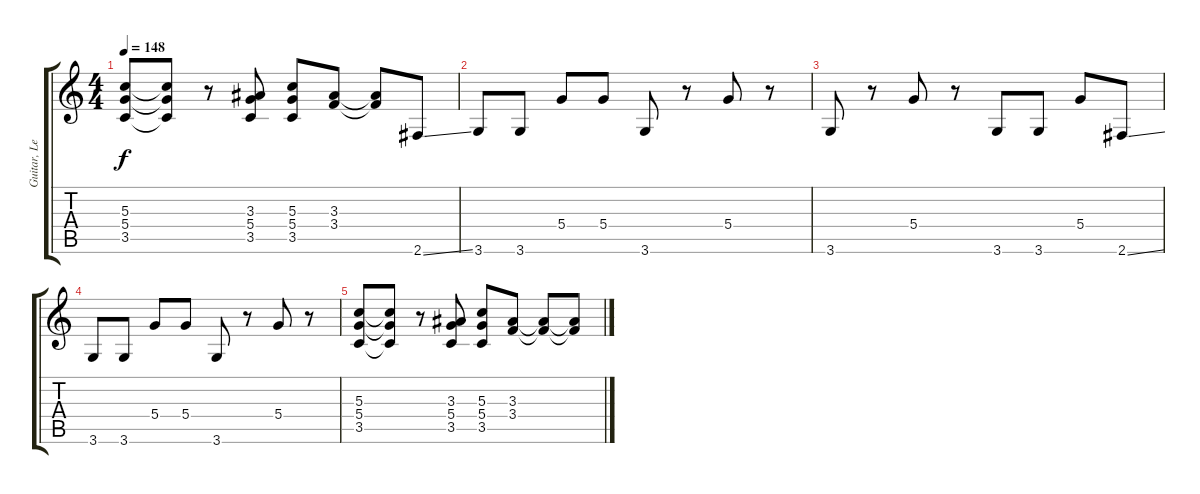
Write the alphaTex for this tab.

\track ("Guitar, Lead" "Guitar, Le") {instrument overdrivenguitar}
\staff {score tabs}
\tuning (E4 B3 G3 D3 A2 E2) {hide}
\ts (4 4)
\tempo 148
\clef g2
\ks c
(5.3 5.4 3.5).8{dy f} (5.3{t} 5.4{t} 3.5{t}).8 r.8 (3.3 5.4 3.5).8 (5.3 5.4 3.5).8 (3.3 3.4).8 (3.3{t} 3.4{t}).8 2.6{ss}.8 |
3.6.8 3.6.8 5.4.8 5.4.8 3.6.8 r.8 5.4.8 r.8 |
3.6.8 r.8 5.4.8 r.8 3.6.8 3.6.8 5.4.8 2.6{ss}.8 |
3.6.8 3.6.8 5.4.8 5.4.8 3.6.8 r.8 5.4.8 r.8 |
(5.3 5.4 3.5).8 (5.3{t} 5.4{t} 3.5{t}).8 r.8 (3.3 5.4 3.5).8 (5.3 5.4 3.5).8 (3.3 3.4).8 (3.3{t} 3.4{t}).8 (3.3{t} 3.4{t}).8
